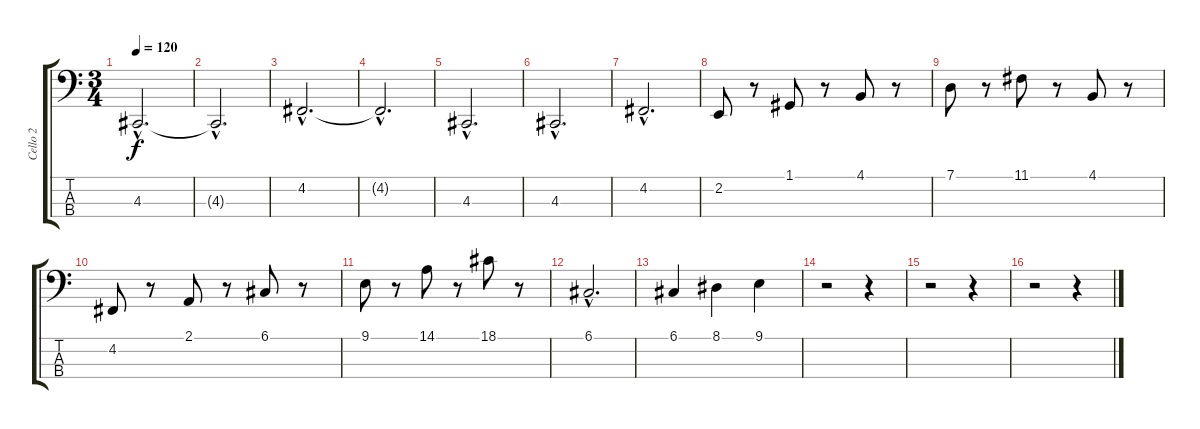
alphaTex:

\track ("Cello 2" "Cello 2") {instrument cello}
\staff {score tabs}
\tuning (G2 D2 A1 E1) {hide}
\ts (3 4)
\tempo 120
\clef f4
\ks c
4.3{hac}.2{d dy f} |
4.3{hac t}.2{d} |
4.2{hac}.2{d} |
4.2{hac t}.2{d} |
4.3{hac}.2{d} |
4.3{hac}.2{d} |
4.2{hac}.2{d} |
2.2.8 r.8 1.1.8 r.8 4.1.8 r.8 |
7.1.8 r.8 11.1.8 r.8 4.1.8 r.8 |
4.2.8 r.8 2.1.8 r.8 6.1.8 r.8 |
9.1.8 r.8 14.1.8 r.8 18.1.8 r.8 |
6.1{hac}.2{d} |
6.1.4 8.1.4 9.1.4 |
r.2 r.4 |
r.2 r.4 |
r.2 r.4
